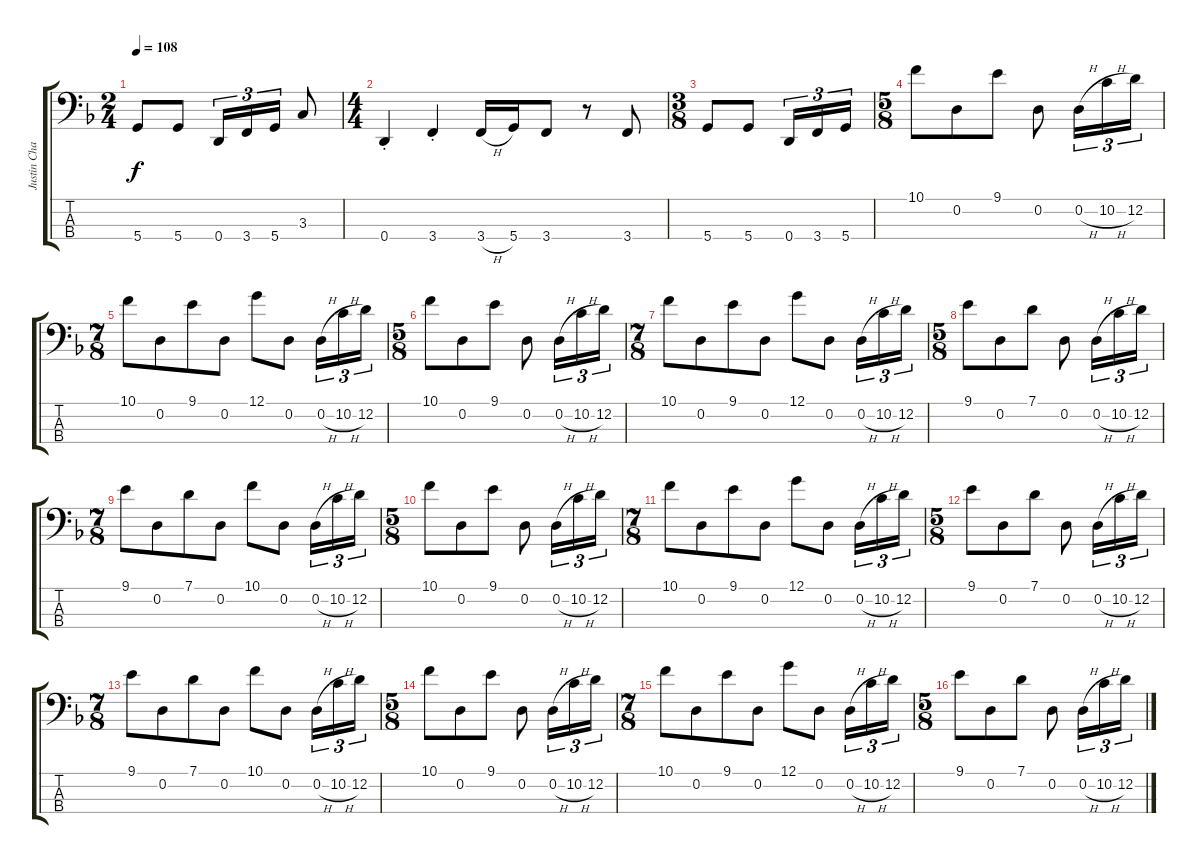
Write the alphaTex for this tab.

\track ("Justin Chancellor" "Justin Cha") {mute instrument electricbasspick}
\staff {score tabs}
\tuning (G2 D2 A1 D1) {hide}
\ts (2 4)
\tempo 108
\clef f4
\ks dminor
5.4.8{dy f} 5.4.8 0.4.16{tu (3 2)} 3.4.16{tu (3 2)} 5.4.16{tu (3 2)} 3.3.8 |
\ts (4 4)
0.4{st}.4 3.4{st}.4 3.4{h}.16 5.4.16 3.4.8 r.8 3.4.8 |
\ts (3 8)
5.4.8 5.4.8 0.4.16{tu (3 2)} 3.4.16{tu (3 2)} 5.4.16{tu (3 2)} |
\ts (5 8)
10.1.8 0.2.8 9.1.8 0.2.8 0.2{h}.16{tu (3 2)} 10.2{h}.16{tu (3 2)} 12.2.16{tu (3 2)} |
\ts (7 8)
10.1.8 0.2.8 9.1.8 0.2.8 12.1.8 0.2.8 0.2{h}.16{tu (3 2)} 10.2{h}.16{tu (3 2)} 12.2.16{tu (3 2)} |
\ts (5 8)
10.1.8 0.2.8 9.1.8 0.2.8 0.2{h}.16{tu (3 2)} 10.2{h}.16{tu (3 2)} 12.2.16{tu (3 2)} |
\ts (7 8)
10.1.8 0.2.8 9.1.8 0.2.8 12.1.8 0.2.8 0.2{h}.16{tu (3 2)} 10.2{h}.16{tu (3 2)} 12.2.16{tu (3 2)} |
\ts (5 8)
9.1.8 0.2.8 7.1.8 0.2.8 0.2{h}.16{tu (3 2)} 10.2{h}.16{tu (3 2)} 12.2.16{tu (3 2)} |
\ts (7 8)
9.1.8 0.2.8 7.1.8 0.2.8 10.1.8 0.2.8 0.2{h}.16{tu (3 2)} 10.2{h}.16{tu (3 2)} 12.2.16{tu (3 2)} |
\ts (5 8)
10.1.8 0.2.8 9.1.8 0.2.8 0.2{h}.16{tu (3 2)} 10.2{h}.16{tu (3 2)} 12.2.16{tu (3 2)} |
\ts (7 8)
10.1.8 0.2.8 9.1.8 0.2.8 12.1.8 0.2.8 0.2{h}.16{tu (3 2)} 10.2{h}.16{tu (3 2)} 12.2.16{tu (3 2)} |
\ts (5 8)
9.1.8 0.2.8 7.1.8 0.2.8 0.2{h}.16{tu (3 2)} 10.2{h}.16{tu (3 2)} 12.2.16{tu (3 2)} |
\ts (7 8)
9.1.8 0.2.8 7.1.8 0.2.8 10.1.8 0.2.8 0.2{h}.16{tu (3 2)} 10.2{h}.16{tu (3 2)} 12.2.16{tu (3 2)} |
\ts (5 8)
10.1.8 0.2.8 9.1.8 0.2.8 0.2{h}.16{tu (3 2)} 10.2{h}.16{tu (3 2)} 12.2.16{tu (3 2)} |
\ts (7 8)
10.1.8 0.2.8 9.1.8 0.2.8 12.1.8 0.2.8 0.2{h}.16{tu (3 2)} 10.2{h}.16{tu (3 2)} 12.2.16{tu (3 2)} |
\ts (5 8)
9.1.8 0.2.8 7.1.8 0.2.8 0.2{h}.16{tu (3 2)} 10.2{h}.16{tu (3 2)} 12.2.16{tu (3 2)}
